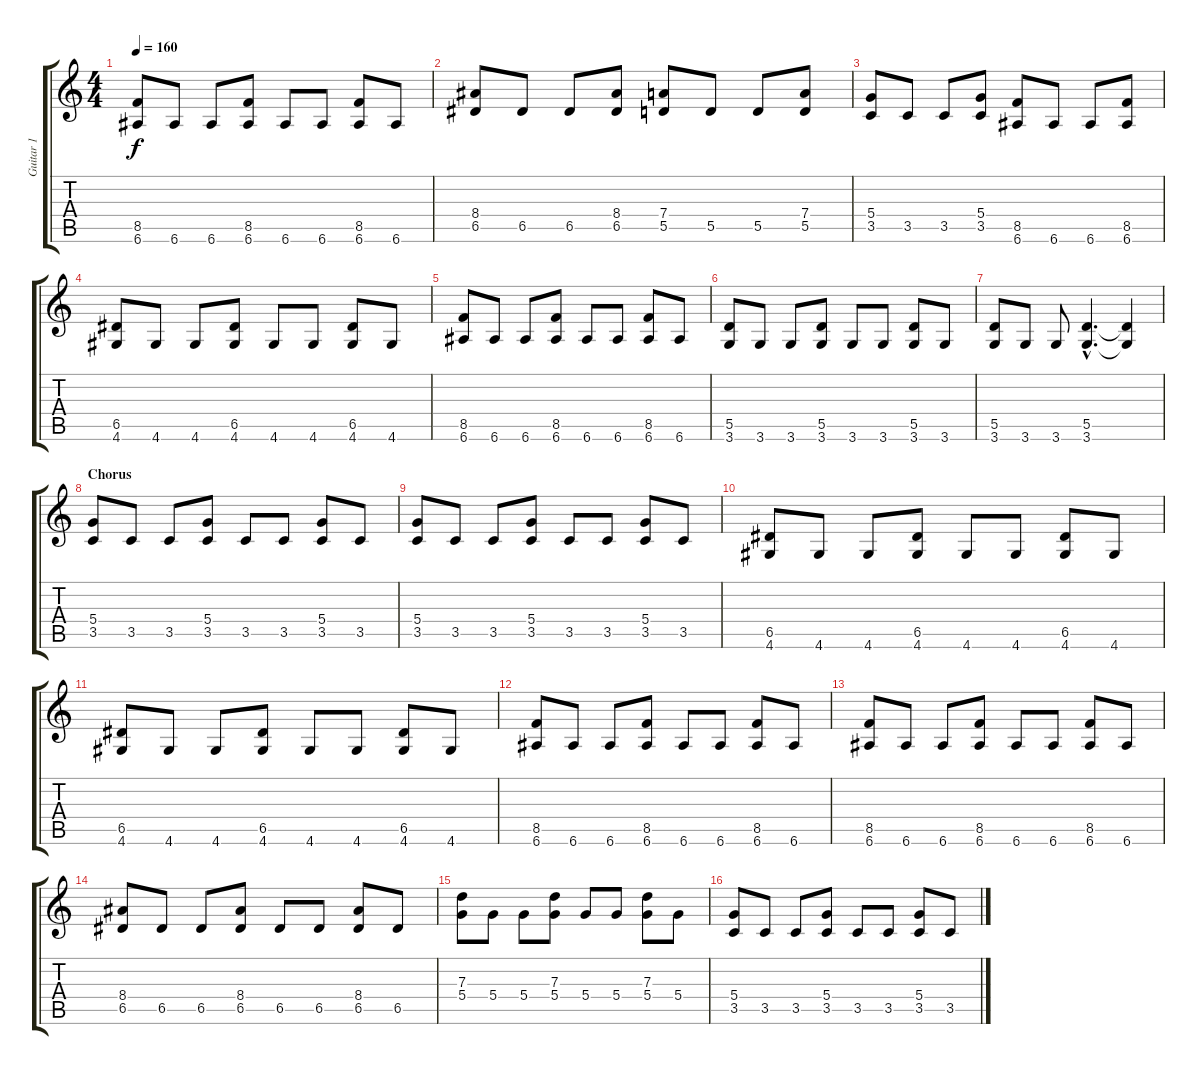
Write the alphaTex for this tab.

\track ("Guitar 1" "Guitar 1") {instrument distortionguitar}
\staff {score tabs}
\tuning (E4 B3 G3 D3 A2 E2) {hide}
\ts (4 4)
\tempo 160
\clef g2
\ks c
(8.5 6.6).8{dy f} 6.6.8 6.6.8 (8.5 6.6).8 6.6.8 6.6.8 (8.5 6.6).8 6.6.8 |
(8.4 6.5).8 6.5.8 6.5.8 (8.4 6.5).8 (7.4 5.5).8 5.5.8 5.5.8 (7.4 5.5).8 |
(5.4 3.5).8 3.5.8 3.5.8 (5.4 3.5).8 (8.5 6.6).8 6.6.8 6.6.8 (8.5 6.6).8 |
(6.5 4.6).8 4.6.8 4.6.8 (6.5 4.6).8 4.6.8 4.6.8 (6.5 4.6).8 4.6.8 |
(8.5 6.6).8 6.6.8 6.6.8 (8.5 6.6).8 6.6.8 6.6.8 (8.5 6.6).8 6.6.8 |
(5.5 3.6).8 3.6.8 3.6.8 (5.5 3.6).8 3.6.8 3.6.8 (5.5 3.6).8 3.6.8 |
(5.5 3.6).8 3.6.8 3.6.8 (5.5{hac} 3.6{hac}).4{d} (5.5{t} 3.6{t}).4 |
\section ("" "Chorus")
(5.4 3.5).8 3.5.8 3.5.8 (5.4 3.5).8 3.5.8 3.5.8 (5.4 3.5).8 3.5.8 |
(5.4 3.5).8 3.5.8 3.5.8 (5.4 3.5).8 3.5.8 3.5.8 (5.4 3.5).8 3.5.8 |
(6.5 4.6).8 4.6.8 4.6.8 (6.5 4.6).8 4.6.8 4.6.8 (6.5 4.6).8 4.6.8 |
(6.5 4.6).8 4.6.8 4.6.8 (6.5 4.6).8 4.6.8 4.6.8 (6.5 4.6).8 4.6.8 |
(8.5 6.6).8 6.6.8 6.6.8 (8.5 6.6).8 6.6.8 6.6.8 (8.5 6.6).8 6.6.8 |
(8.5 6.6).8 6.6.8 6.6.8 (8.5 6.6).8 6.6.8 6.6.8 (8.5 6.6).8 6.6.8 |
(8.4 6.5).8 6.5.8 6.5.8 (8.4 6.5).8 6.5.8 6.5.8 (8.4 6.5).8 6.5.8 |
(7.3 5.4).8 5.4.8 5.4.8 (7.3 5.4).8 5.4.8 5.4.8 (7.3 5.4).8 5.4.8 |
(5.4 3.5).8 3.5.8 3.5.8 (5.4 3.5).8 3.5.8 3.5.8 (5.4 3.5).8 3.5.8
